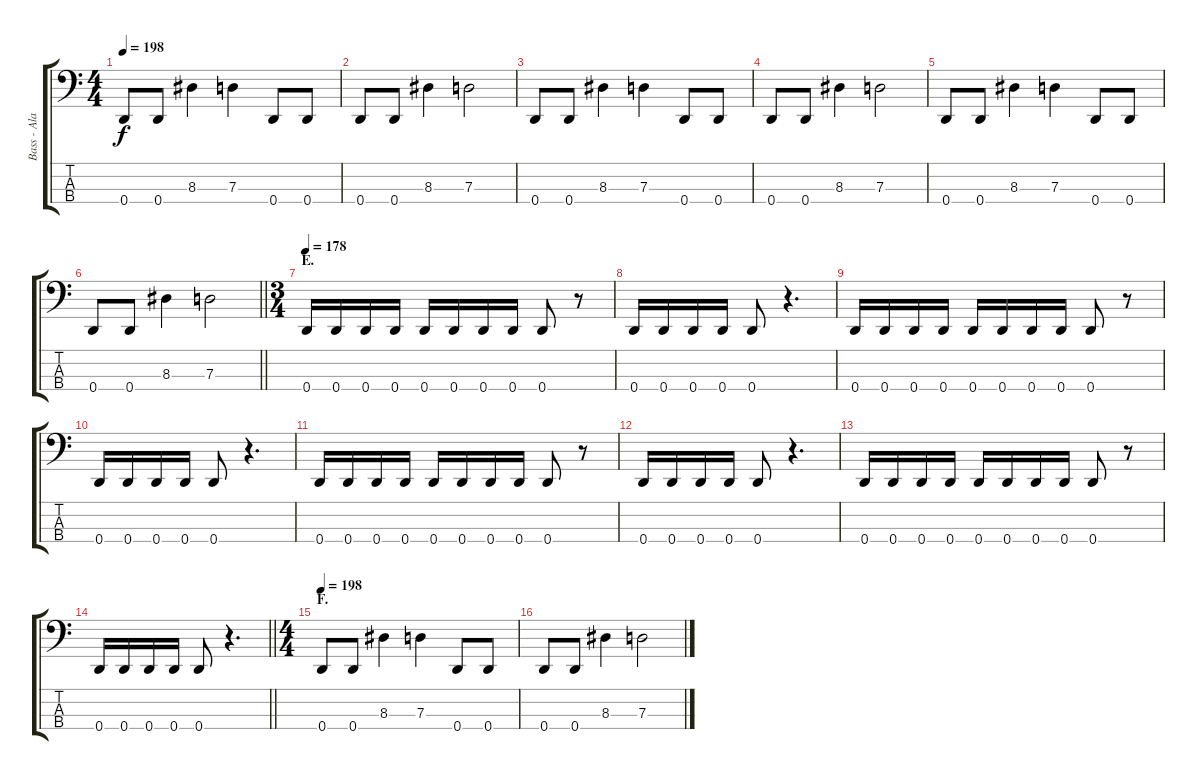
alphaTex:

\track ("Bass - Alan Landsman" "Bass - Ala") {instrument electricbasspick}
\staff {score tabs}
\tuning (F2 C2 G1 D1) {hide}
\ts (4 4)
\tempo 198
\clef f4
\ks c
0.4.8{dy f} 0.4.8 8.3.4 7.3.4 0.4.8 0.4.8 |
0.4.8 0.4.8 8.3.4 7.3.2 |
0.4.8 0.4.8 8.3.4 7.3.4 0.4.8 0.4.8 |
0.4.8 0.4.8 8.3.4 7.3.2 |
0.4.8 0.4.8 8.3.4 7.3.4 0.4.8 0.4.8 |
\barLineRight lightlight
0.4.8 0.4.8 8.3.4 7.3.2 |
\ts (3 4)
\section ("" "E.")
\tempo 178
0.4.16 0.4.16 0.4.16 0.4.16 0.4.16 0.4.16 0.4.16 0.4.16 0.4.8 r.8 |
0.4.16 0.4.16 0.4.16 0.4.16 0.4.8 r.4{d} |
0.4.16 0.4.16 0.4.16 0.4.16 0.4.16 0.4.16 0.4.16 0.4.16 0.4.8 r.8 |
0.4.16 0.4.16 0.4.16 0.4.16 0.4.8 r.4{d} |
0.4.16 0.4.16 0.4.16 0.4.16 0.4.16 0.4.16 0.4.16 0.4.16 0.4.8 r.8 |
0.4.16 0.4.16 0.4.16 0.4.16 0.4.8 r.4{d} |
0.4.16 0.4.16 0.4.16 0.4.16 0.4.16 0.4.16 0.4.16 0.4.16 0.4.8 r.8 |
\barLineRight lightlight
0.4.16 0.4.16 0.4.16 0.4.16 0.4.8 r.4{d} |
\ts (4 4)
\section ("" "F.")
\tempo 198
0.4.8 0.4.8 8.3.4 7.3.4 0.4.8 0.4.8 |
0.4.8 0.4.8 8.3.4 7.3.2
